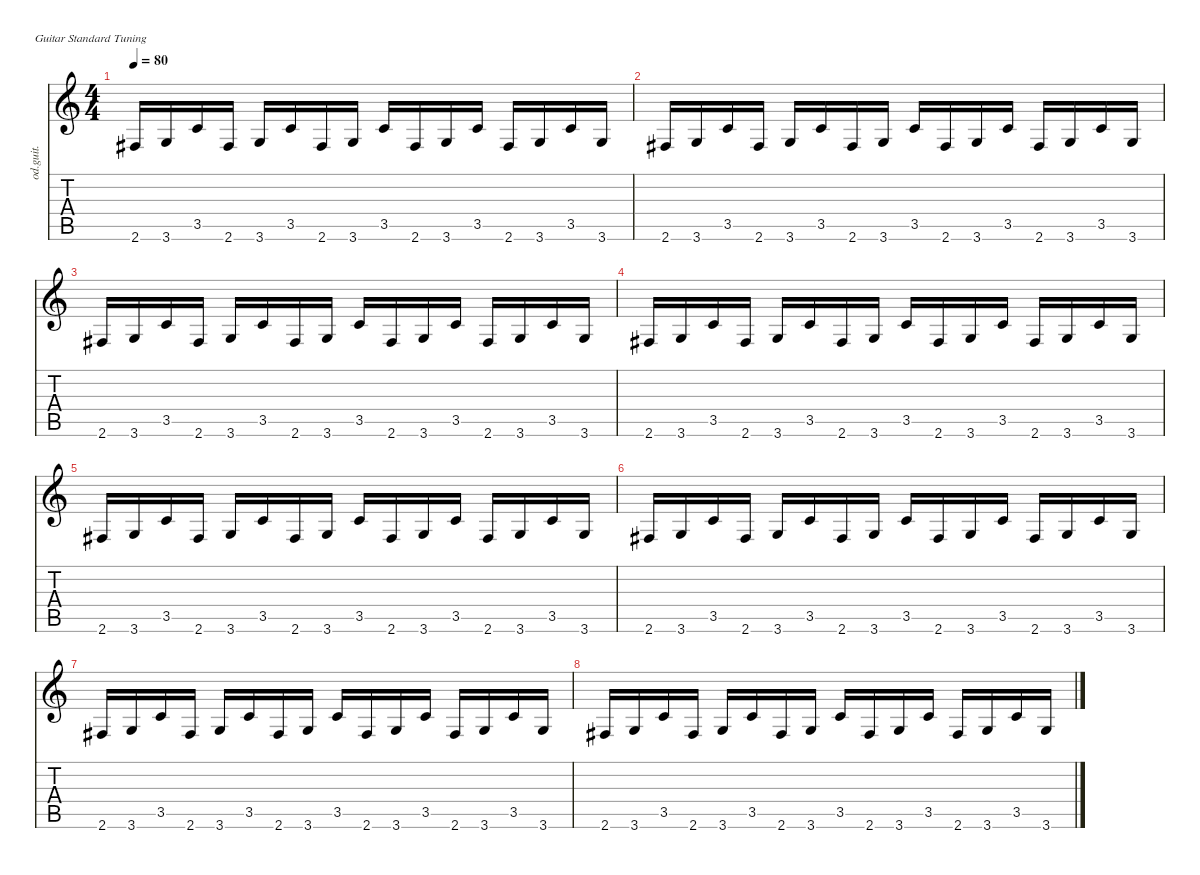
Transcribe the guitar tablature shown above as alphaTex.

\defaultSystemsLayout 4
\hideDynamics
\bracketExtendMode nobrackets
\otherSystemsTrackNameOrientation horizontal
\track ("Overdriven Guitar" "od.guit.") {instrument overdrivenguitar}
\staff {score tabs}
\tuning (E4 B3 G3 D3 A2 E2)
\ts (4 4)
\tempo 80
\clef g2
\ks c
2.6{acc #}.16{dy mf beam Up} 3.6.16{beam Up} 3.5.16{beam Up} 2.6{acc #}.16{beam Up} 3.6.16{beam Up} 3.5.16{beam Up} 2.6{acc #}.16{beam Up} 3.6.16{beam Up} 3.5.16{beam Up} 2.6{acc #}.16{beam Up} 3.6.16{beam Up} 3.5.16{beam Up} 2.6{acc #}.16{beam Up} 3.6.16{beam Up} 3.5.16{beam Up} 3.6.16{beam Up} |
2.6{acc #}.16{beam Up} 3.6.16{beam Up} 3.5.16{beam Up} 2.6{acc #}.16{beam Up} 3.6.16{beam Up} 3.5.16{beam Up} 2.6{acc #}.16{beam Up} 3.6.16{beam Up} 3.5.16{beam Up} 2.6{acc #}.16{beam Up} 3.6.16{beam Up} 3.5.16{beam Up} 2.6{acc #}.16{beam Up} 3.6.16{beam Up} 3.5.16{beam Up} 3.6.16{beam Up} |
2.6{acc #}.16{beam Up} 3.6.16{beam Up} 3.5.16{beam Up} 2.6{acc #}.16{beam Up} 3.6.16{beam Up} 3.5.16{beam Up} 2.6{acc #}.16{beam Up} 3.6.16{beam Up} 3.5.16{beam Up} 2.6{acc #}.16{beam Up} 3.6.16{beam Up} 3.5.16{beam Up} 2.6{acc #}.16{beam Up} 3.6.16{beam Up} 3.5.16{beam Up} 3.6.16{beam Up} |
2.6{acc #}.16{beam Up} 3.6.16{beam Up} 3.5.16{beam Up} 2.6{acc #}.16{beam Up} 3.6.16{beam Up} 3.5.16{beam Up} 2.6{acc #}.16{beam Up} 3.6.16{beam Up} 3.5.16{beam Up} 2.6{acc #}.16{beam Up} 3.6.16{beam Up} 3.5.16{beam Up} 2.6{acc #}.16{beam Up} 3.6.16{beam Up} 3.5.16{beam Up} 3.6.16{beam Up} |
2.6{acc #}.16{beam Up} 3.6.16{beam Up} 3.5.16{beam Up} 2.6{acc #}.16{beam Up} 3.6.16{beam Up} 3.5.16{beam Up} 2.6{acc #}.16{beam Up} 3.6.16{beam Up} 3.5.16{beam Up} 2.6{acc #}.16{beam Up} 3.6.16{beam Up} 3.5.16{beam Up} 2.6{acc #}.16{beam Up} 3.6.16{beam Up} 3.5.16{beam Up} 3.6.16{beam Up} |
2.6{acc #}.16{beam Up} 3.6.16{beam Up} 3.5.16{beam Up} 2.6{acc #}.16{beam Up} 3.6.16{beam Up} 3.5.16{beam Up} 2.6{acc #}.16{beam Up} 3.6.16{beam Up} 3.5.16{beam Up} 2.6{acc #}.16{beam Up} 3.6.16{beam Up} 3.5.16{beam Up} 2.6{acc #}.16{beam Up} 3.6.16{beam Up} 3.5.16{beam Up} 3.6.16{beam Up} |
2.6{acc #}.16{beam Up} 3.6.16{beam Up} 3.5.16{beam Up} 2.6{acc #}.16{beam Up} 3.6.16{beam Up} 3.5.16{beam Up} 2.6{acc #}.16{beam Up} 3.6.16{beam Up} 3.5.16{beam Up} 2.6{acc #}.16{beam Up} 3.6.16{beam Up} 3.5.16{beam Up} 2.6{acc #}.16{beam Up} 3.6.16{beam Up} 3.5.16{beam Up} 3.6.16{beam Up} |
2.6{acc #}.16{beam Up} 3.6.16{beam Up} 3.5.16{beam Up} 2.6{acc #}.16{beam Up} 3.6.16{beam Up} 3.5.16{beam Up} 2.6{acc #}.16{beam Up} 3.6.16{beam Up} 3.5.16{beam Up} 2.6{acc #}.16{beam Up} 3.6.16{beam Up} 3.5.16{beam Up} 2.6{acc #}.16{beam Up} 3.6.16{beam Up} 3.5.16{beam Up} 3.6.16{beam Up}
